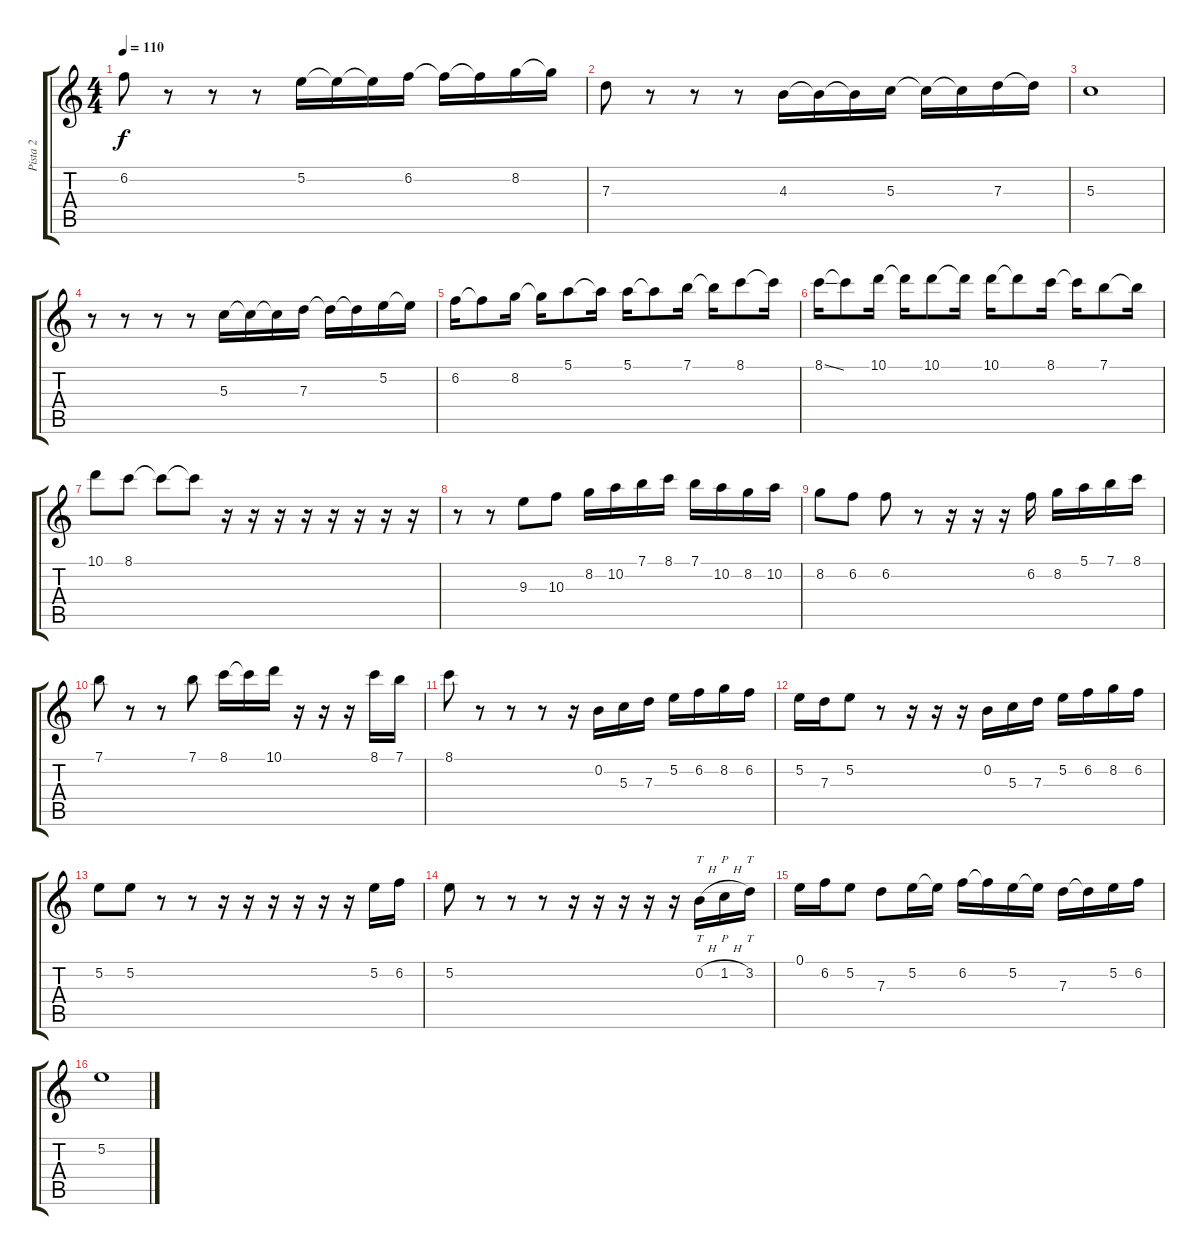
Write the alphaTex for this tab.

\track ("Pista 2" "Pista 2") {instrument acousticguitarnylon}
\staff {score tabs}
\tuning (E4 B3 G3 D3 A2 E2) {hide}
\ts (4 4)
\tempo 110
\clef g2
\ks c
6.2.8{dy f} r.8 r.8 r.8 5.2.16 5.2{t}.16 5.2{t}.16 6.2.16 6.2{t}.16 6.2{t}.16 8.2.16 8.2{t}.16 |
7.3.8 r.8 r.8 r.8 4.3.16 4.3{t}.16 4.3{t}.16 5.3.16 5.3{t}.16 5.3{t}.16 7.3.16 7.3{t}.16 |
5.3.1 |
r.8 r.8 r.8 r.8 5.3.16 5.3{t}.16 5.3{t}.16 7.3.16 7.3{t}.16 7.3{t}.16 5.2.16 5.2{t}.16 |
6.2.16 6.2{t}.8 8.2.16 8.2{t}.16 5.1.8 5.1{t}.16 5.1.16 5.1{t}.8 7.1.16 7.1{t}.16 8.1.8 8.1{t}.16 |
8.1{ss}.16 8.1{t}.8 10.1.16 10.1{t}.16 10.1.8 10.1{t}.16 10.1.16 10.1{t}.8 8.1.16 8.1{t}.16 7.1.8 7.1{t}.16 |
10.1.8 8.1.8 8.1{t}.8 8.1{t}.8 r.16 r.16 r.16 r.16 r.16 r.16 r.16 r.16 |
r.8 r.8 9.3.8 10.3.8 8.2.16 10.2.16 7.1.16 8.1.16 7.1.16 10.2.16 8.2.16 10.2.16 |
8.2.8 6.2.8 6.2.8 r.8 r.16 r.16 r.16 6.2.16 8.2.16 5.1.16 7.1.16 8.1.16 |
7.1.8 r.8 r.8 7.1.8 8.1.16 8.1{t}.16 10.1.16 r.16 r.16 r.16 8.1.16 7.1.16 |
8.1.8 r.8 r.8 r.8 r.16 0.2.16 5.3.16 7.3.16 5.2.16 6.2.16 8.2.16 6.2.16 |
5.2.16 7.3.16 5.2.8 r.8 r.16 r.16 r.16 0.2.16 5.3.16 7.3.16 5.2.16 6.2.16 8.2.16 6.2.16 |
5.2.8 5.2.8 r.8 r.8 r.16 r.16 r.16 r.16 r.16 r.16 5.2.16 6.2.16 |
5.2.8 r.8 r.8 r.8 r.16 r.16 r.16 r.16 r.16 0.2{h}.16{tt} 1.2{h}.16{p} 3.2.16{tt} |
0.1.16 6.2.16 5.2.8 7.3.8 5.2.16 5.2{t}.16 6.2.16 6.2{t}.16 5.2.16 5.2{t}.16 7.3.16 7.3{t}.16 5.2.16 6.2.16 |
5.2.1
